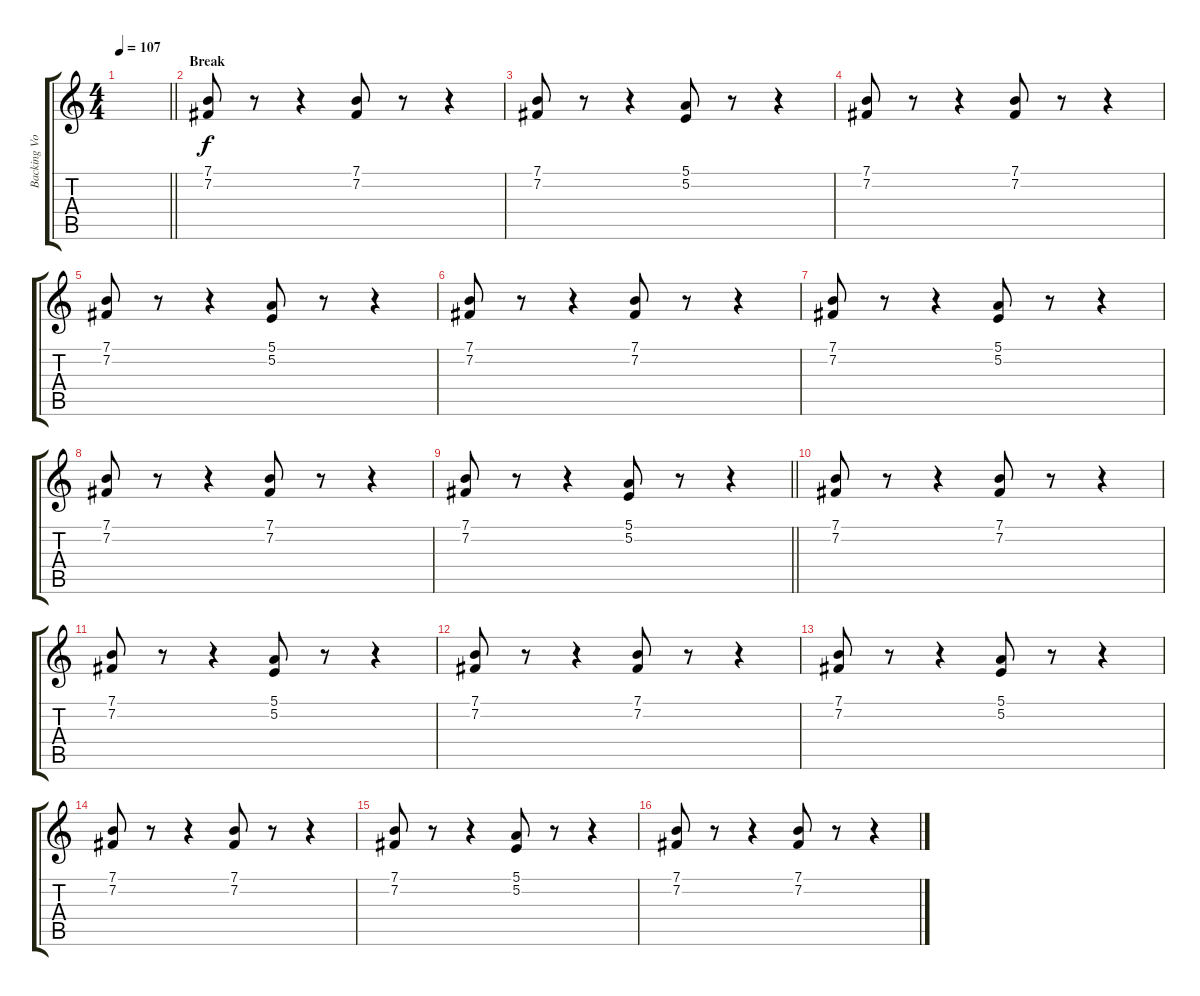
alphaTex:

\track ("Backing Vocals" "Backing Vo") {instrument lead6voice}
\staff {score tabs}
\tuning (E4 B3 G3 D3 A2 D2) {hide}
\ts (4 4)
\tempo 107
\clef g2
\barLineRight lightlight
\ks c
|
\section ("" "Break")
(7.1 7.2).8{volume 11} r.8 r.4 (7.1 7.2).8 r.8 r.4 |
(7.1 7.2).8 r.8 r.4 (5.1 5.2).8 r.8 r.4 |
(7.1 7.2).8 r.8 r.4 (7.1 7.2).8 r.8 r.4 |
(7.1 7.2).8 r.8 r.4 (5.1 5.2).8 r.8 r.4 |
(7.1 7.2).8 r.8 r.4 (7.1 7.2).8 r.8 r.4 |
(7.1 7.2).8 r.8 r.4 (5.1 5.2).8 r.8 r.4 |
(7.1 7.2).8 r.8 r.4 (7.1 7.2).8 r.8 r.4 |
\barLineRight lightlight
(7.1 7.2).8 r.8 r.4 (5.1 5.2).8 r.8 r.4 |
\section ("" "")
(7.1 7.2).8 r.8 r.4 (7.1 7.2).8 r.8 r.4 |
(7.1 7.2).8 r.8 r.4 (5.1 5.2).8 r.8 r.4 |
(7.1 7.2).8 r.8 r.4 (7.1 7.2).8 r.8 r.4 |
(7.1 7.2).8 r.8 r.4 (5.1 5.2).8 r.8 r.4 |
(7.1 7.2).8 r.8 r.4 (7.1 7.2).8 r.8 r.4 |
(7.1 7.2).8 r.8 r.4 (5.1 5.2).8 r.8 r.4 |
(7.1 7.2).8 r.8 r.4 (7.1 7.2).8 r.8 r.4
